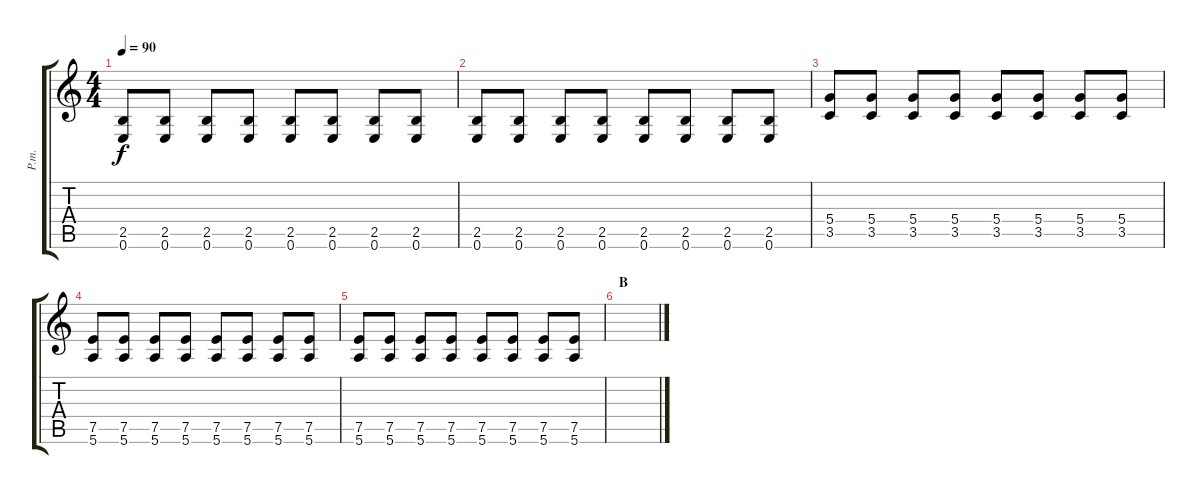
\track ("P.m." "P.m.") {instrument electricguitarmuted}
\staff {score tabs}
\tuning (E4 B3 G3 D3 A2 E2) {hide}
\ts (4 4)
\tempo 90
\clef g2
\ks c
(2.5 0.6).8{dy f} (2.5 0.6).8 (2.5 0.6).8 (2.5 0.6).8 (2.5 0.6).8 (2.5 0.6).8 (2.5 0.6).8 (2.5 0.6).8 |
(2.5 0.6).8 (2.5 0.6).8 (2.5 0.6).8 (2.5 0.6).8 (2.5 0.6).8 (2.5 0.6).8 (2.5 0.6).8 (2.5 0.6).8 |
(5.4 3.5).8 (5.4 3.5).8 (5.4 3.5).8 (5.4 3.5).8 (5.4 3.5).8 (5.4 3.5).8 (5.4 3.5).8 (5.4 3.5).8 |
(7.5 5.6).8 (7.5 5.6).8 (7.5 5.6).8 (7.5 5.6).8 (7.5 5.6).8 (7.5 5.6).8 (7.5 5.6).8 (7.5 5.6).8 |
(7.5 5.6).8 (7.5 5.6).8 (7.5 5.6).8 (7.5 5.6).8 (7.5 5.6).8 (7.5 5.6).8 (7.5 5.6).8 (7.5 5.6).8 |
\section ("" "B")
